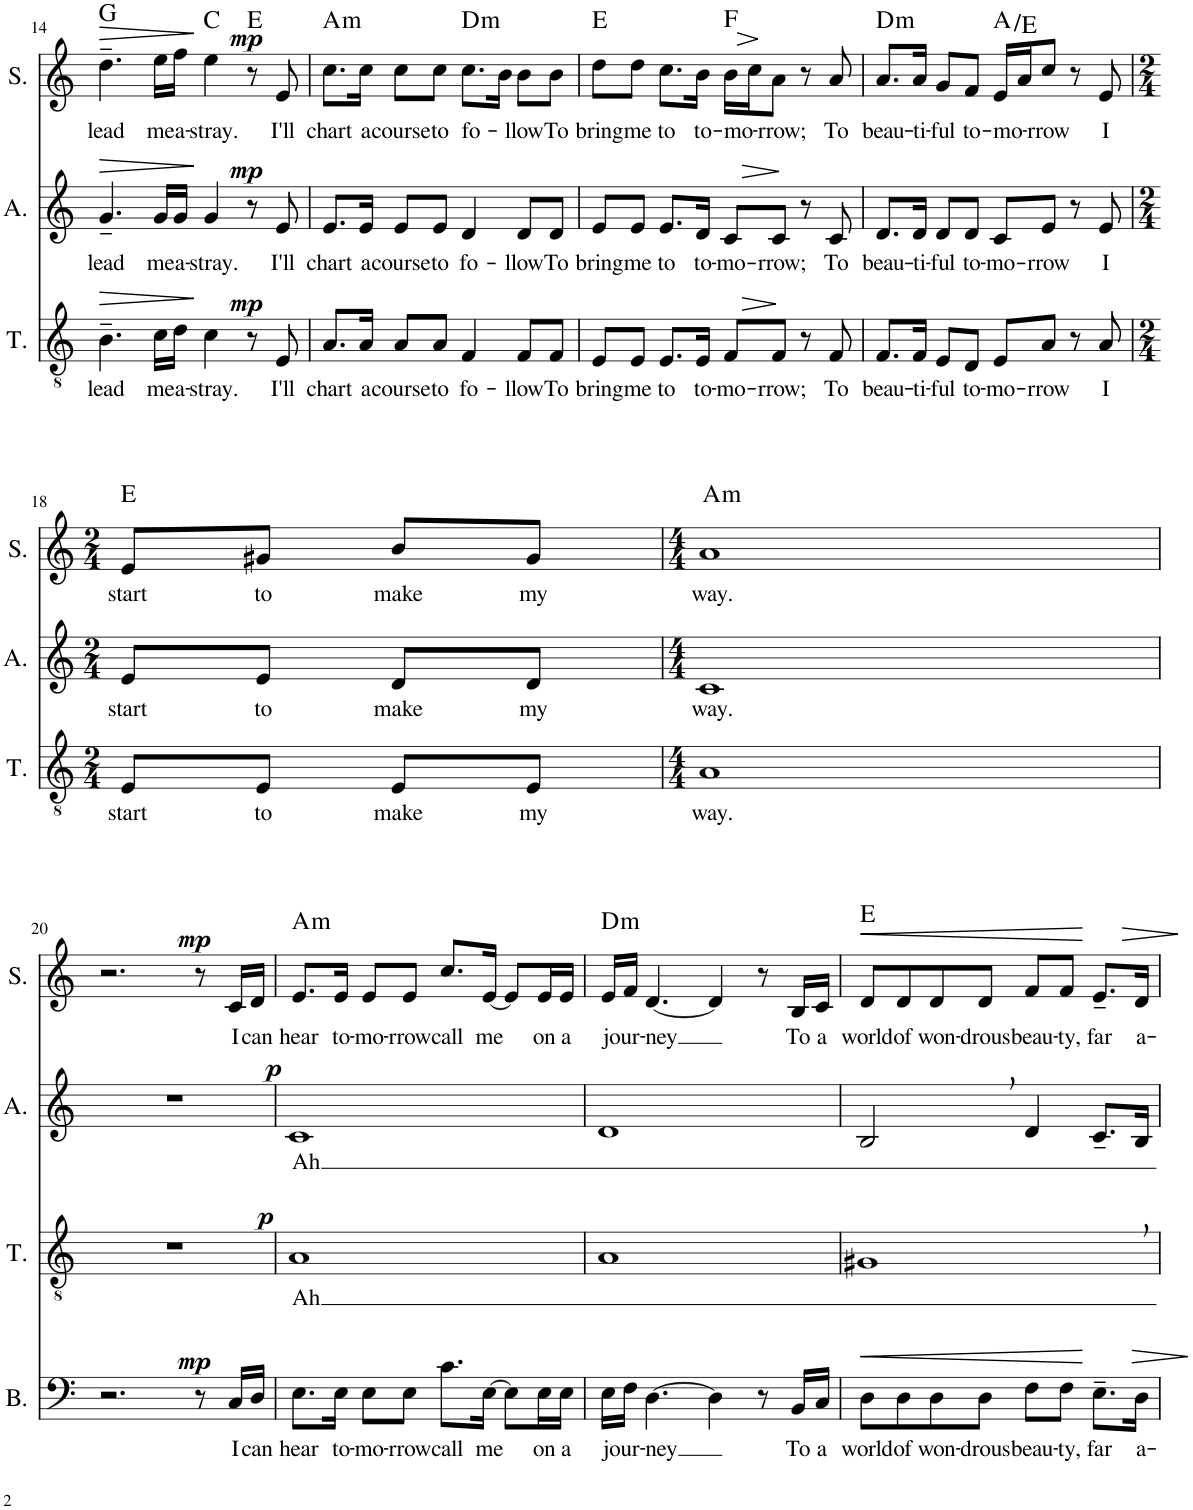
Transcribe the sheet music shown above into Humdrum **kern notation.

**kern	**text	**dynam	**kern	**text	**dynam	**kern	**text	**dynam	**kern	**text	**dynam	**harte
*part4	*part4	*part4	*part3	*part3	*part3	*part2	*part2	*part2	*part1	*part1	*part1	*part1
*staff4	*staff4	*staff4	*staff3	*staff3	*staff3	*staff2	*staff2	*staff2	*staff1	*staff1	*staff1	*
*I"Bass	*	*	*I"Tenor	*	*	*I"Alto	*	*	*I"Soprano	*	*	*
*I'B.	*	*	*I'T.	*	*	*I'A.	*	*	*I'S.	*	*	*
!!LO:PB:g=z
*clefF4	*	*	*clefGv2	*	*	*clefG2	*	*	*clefG2	*	*	*
*k[]	*	*	*k[]	*	*	*k[]	*	*	*k[]	*	*	*
*M4/4	*	*	*M4/4	*	*	*M4/4	*	*	*M4/4	*	*	*
=14	=14	=14	=14	=14	=14	=14	=14	=14	=14	=14	=14	=14
!	!	!	!	!LO:LY:b	!LO:HP:b	!	!LO:LY:b	!LO:HP:b	!	!LO:LY:b	!LO:HP:b	!
1r	.	.	4.B~\	lead	>	4.g~/	lead	>	4.dd~\	lead	>	G:maj
!	!	!	!	!LO:LY:b	!	!	!LO:LY:b	!	!	!LO:LY:b	!	!
.	.	.	16c\LL	me	.	16g/LL	me	.	16ee\LL	me	.	.
!	!	!	!	!LO:LY:b	!	!	!LO:LY:b	!	!	!LO:LY:b	!	!
.	.	.	16d\JJ	a-	.	16g/JJ	a-	.	16ff\JJ	a-	.	.
!	!	!	!	!LO:LY:b	!	!	!LO:LY:b	!	!	!LO:LY:b	!	!
.	.	.	4c\	-stray.	]	4g/	-stray.	]	4ee\	-stray.	]	C:maj
!	!	!	!	!	!LO:DY:a	!	!	!LO:DY:a	!	!	!LO:DY:a	!
.	.	.	8r	.	mp	8r	.	mp	8r	.	mp	E:maj
!	!	!	!	!LO:LY:b	!	!	!LO:LY:b	!	!	!LO:LY:b	!	!
.	.	.	8E/	I'll	.	8e/	I'll	.	8e/	I'll	.	.
=15	=15	=15	=15	=15	=15	=15	=15	=15	=15	=15	=15	=15
!	!	!	!	!LO:LY:b	!	!	!LO:LY:b	!	!	!LO:LY:b	!	!LO:H:kt=m
1r	.	.	8.A/L	chart	.	8.e/L	chart	.	8.cc\L	chart	.	A:min
!	!	!	!	!LO:LY:b	!	!	!LO:LY:b	!	!	!LO:LY:b	!	!
.	.	.	16A/Jk	a	.	16e/Jk	a	.	16cc\Jk	a	.	.
!	!	!	!	!LO:LY:b	!	!	!LO:LY:b	!	!	!LO:LY:b	!	!
.	.	.	8A/L	course	.	8e/L	course	.	8cc\L	course	.	.
!	!	!	!	!LO:LY:b	!	!	!LO:LY:b	!	!	!LO:LY:b	!	!
.	.	.	8A/J	to	.	8e/J	to	.	8cc\J	to	.	.
!	!	!	!	!LO:LY:b	!	!	!LO:LY:b	!	!	!LO:LY:b	!	!LO:H:kt=m
.	.	.	4F/	fo-	.	4d/	fo-	.	8.cc\L	fo-	.	D:min
.	.	.	.	.	.	.	.	.	16b\Jk	.	.	.
!	!	!	!	!LO:LY:b	!	!	!LO:LY:b	!	!	!LO:LY:b	!	!
.	.	.	8F/L	-llow	.	8d/L	-llow	.	8b\L	-llow	.	.
!	!	!	!	!LO:LY:b	!	!	!LO:LY:b	!	!	!LO:LY:b	!	!
.	.	.	8F/J	To	.	8d/J	To	.	8b\J	To	.	.
=16	=16	=16	=16	=16	=16	=16	=16	=16	=16	=16	=16	=16
!	!	!	!	!LO:LY:b	!	!	!LO:LY:b	!	!	!LO:LY:b	!	!
1r	.	.	8E/L	bring	.	8e/L	bring	.	8dd\L	bring	.	E:maj
!	!	!	!	!LO:LY:b	!	!	!LO:LY:b	!	!	!LO:LY:b	!	!
.	.	.	8E/J	me	.	8e/J	me	.	8dd\J	me	.	.
!	!	!	!	!LO:LY:b	!	!	!LO:LY:b	!	!	!LO:LY:b	!	!
.	.	.	8.E/L	to	.	8.e/L	to	.	8.cc\L	to	.	.
!	!	!	!	!LO:LY:b	!	!	!LO:LY:b	!	!	!LO:LY:b	!	!
.	.	.	16E/Jk	to-	.	16d/Jk	to-	.	16b\Jk	to-	.	.
!	!	!	!	!LO:LY:b	!LO:HP:b	!	!LO:LY:b	!LO:HP:b	!	!LO:LY:b	!LO:HP:b	!
.	.	.	8F/L	-mo-	>	8c/L	-mo-	>	16b\LL	-mo-	>	F:maj
.	.	.	.	.	.	.	.	.	16cc\J	.	.	.
!	!	!	!	!LO:LY:b	!	!	!LO:LY:b	!	!	!LO:LY:b	!	!
.	.	.	8F/J	-rrow;	.	8c/J	-rrow;	.	8a\J	-rrow;	.	.
.	.	.	8r	.	]	8r	.	]	8r	.	]	.
!	!	!	!	!LO:LY:b	!	!	!LO:LY:b	!	!	!LO:LY:b	!	!
.	.	.	8F/	To	.	8c/	To	.	8a/	To	.	.
=17	=17	=17	=17	=17	=17	=17	=17	=17	=17	=17	=17	=17
!	!	!	!	!LO:LY:b	!	!	!LO:LY:b	!	!	!LO:LY:b	!	!LO:H:kt=m
1r	.	.	8.F/L	beau-	.	8.d/L	beau-	.	8.a/L	beau-	.	D:min
!	!	!	!	!LO:LY:b	!	!	!LO:LY:b	!	!	!LO:LY:b	!	!
.	.	.	16F/Jk	-ti-	.	16d/Jk	-ti-	.	16a/Jk	-ti-	.	.
!	!	!	!	!LO:LY:b	!	!	!LO:LY:b	!	!	!LO:LY:b	!	!
.	.	.	8E/L	-ful	.	8d/L	-ful	.	8g/L	-ful	.	.
!	!	!	!	!LO:LY:b	!	!	!LO:LY:b	!	!	!LO:LY:b	!	!
.	.	.	8D/J	to-	.	8d/J	to-	.	8f/J	to-	.	.
!	!	!	!	!LO:LY:b	!	!	!LO:LY:b	!	!	!LO:LY:b	!	!
.	.	.	8E/L	-mo-	.	8c/L	-mo-	.	16e/LL	-mo-	.	A:maj/5
.	.	.	.	.	.	.	.	.	16a/J	.	.	.
!	!	!	!	!LO:LY:b	!	!	!LO:LY:b	!	!	!LO:LY:b	!	!
.	.	.	8A/J	-rrow	.	8e/J	-rrow	.	8cc/J	-rrow	.	.
.	.	.	8r	.	.	8r	.	.	8r	.	.	.
!	!	!	!	!LO:LY:b	!	!	!LO:LY:b	!	!	!LO:LY:b	!	!
.	.	.	8A/	I	.	8e/	I	.	8e/	I	.	.
!!LO:LB:g=z
=18	=18	=18	=18	=18	=18	=18	=18	=18	=18	=18	=18	=18
*M2/4	*	*	*M2/4	*	*	*M2/4	*	*	*M2/4	*	*	*
!	!	!	!	!LO:LY:b	!	!	!LO:LY:b	!	!	!LO:LY:b	!	!
2r	.	.	8E/L	start	.	8e/L	start	.	8e/L	start	.	E:maj
!	!	!	!	!LO:LY:b	!	!	!LO:LY:b	!	!	!LO:LY:b	!	!
.	.	.	8E/J	to	.	8e/J	to	.	8g#X/J	to	.	.
!	!	!	!	!LO:LY:b	!	!	!LO:LY:b	!	!	!LO:LY:b	!	!
.	.	.	8E/L	make	.	8d/L	make	.	8b/L	make	.	.
!	!	!	!	!LO:LY:b	!	!	!LO:LY:b	!	!	!LO:LY:b	!	!
.	.	.	8E/J	my	.	8d/J	my	.	8g#/J	my	.	.
=19	=19	=19	=19	=19	=19	=19	=19	=19	=19	=19	=19	=19
*M4/4	*	*	*M4/4	*	*	*M4/4	*	*	*M4/4	*	*	*
!	!	!	!	!LO:LY:b	!	!	!LO:LY:b	!	!	!LO:LY:b	!	!LO:H:kt=m
1r	.	.	1A	way.	.	1c	way.	.	1a	way.	.	A:min
!!LO:LB:g=z
=20	=20	=20	=20	=20	=20	=20	=20	=20	=20	=20	=20	=20
2.r	.	.	1r	.	.	1r	.	.	2.r	.	.	.
!	!	!LO:DY:a	!	!	!	!	!	!	!	!	!LO:DY:a	!
8r	.	mp	.	.	.	.	.	.	8r	.	mp	.
!	!LO:LY:b	!	!	!	!	!	!	!	!	!LO:LY:b	!	!
16C/LL	I	.	.	.	.	.	.	.	16c/LL	I	.	.
!	!LO:LY:b	!	!	!	!	!	!	!	!	!LO:LY:b	!	!
16D/JJ	can	.	.	.	.	.	.	.	16d/JJ	can	.	.
=21	=21	=21	=21	=21	=21	=21	=21	=21	=21	=21	=21	=21
!	!LO:LY:b	!	!	!LO:LY:b	!LO:DY:a	!	!LO:LY:b	!LO:DY:a	!	!LO:LY:b	!	!LO:H:kt=m
8.E\L	hear	.	1A	Ah	p	1c	Ah	p	8.e/L	hear	.	A:min
!	!LO:LY:b	!	!	!	!	!	!	!	!	!LO:LY:b	!	!
16E\Jk	to-	.	.	.	.	.	.	.	16e/Jk	to-	.	.
!	!LO:LY:b	!	!	!	!	!	!	!	!	!LO:LY:b	!	!
8E\L	-mo-	.	.	.	.	.	.	.	8e/L	-mo-	.	.
!	!LO:LY:b	!	!	!	!	!	!	!	!	!LO:LY:b	!	!
8E\J	-rrow	.	.	.	.	.	.	.	8e/J	-rrow	.	.
!	!LO:LY:b	!	!	!	!	!	!	!	!	!LO:LY:b	!	!
8.c\L	call	.	.	.	.	.	.	.	8.cc/L	call	.	.
!	!LO:LY:b	!	!	!	!	!	!	!	!	!LO:LY:b	!	!
[16E\Jk	me	.	.	.	.	.	.	.	[16e/Jk	me	.	.
8E\L]	.	.	.	.	.	.	.	.	8e/L]	.	.	.
!	!LO:LY:b	!	!	!	!	!	!	!	!	!LO:LY:b	!	!
16E\L	on	.	.	.	.	.	.	.	16e/L	on	.	.
!	!LO:LY:b	!	!	!	!	!	!	!	!	!LO:LY:b	!	!
16E\JJ	a	.	.	.	.	.	.	.	16e/JJ	a	.	.
=22	=22	=22	=22	=22	=22	=22	=22	=22	=22	=22	=22	=22
!	!LO:LY:b	!	!	!	!	!	!	!	!	!LO:LY:b	!	!LO:H:kt=m
16E\LL	jour-	.	1A	.	.	1d	.	.	16e/LL	jour-	.	D:min
16F\JJ	.	.	.	.	.	.	.	.	16f/JJ	.	.	.
!	!LO:LY:b	!	!	!	!	!	!	!	!	!LO:LY:b	!	!
[4.D\	-ney	.	.	.	.	.	.	.	[4.d/	-ney	.	.
4D\]	.	.	.	.	.	.	.	.	4d/]	.	.	.
8r	.	.	.	.	.	.	.	.	8r	.	.	.
!	!LO:LY:b	!	!	!	!	!	!	!	!	!LO:LY:b	!	!
16BB/LL	To	.	.	.	.	.	.	.	16B/LL	To	.	.
!	!LO:LY:b	!	!	!	!	!	!	!	!	!LO:LY:b	!	!
16C/JJ	a	.	.	.	.	.	.	.	16c/JJ	a	.	.
=23	=23	=23	=23	=23	=23	=23	=23	=23	=23	=23	=23	=23
!	!LO:LY:b	!LO:HP:b	!	!	!	!	!	!	!	!LO:LY:b	!LO:HP:b	!
8D\L	world	<	1G#X,	.	.	2B,/	.	.	8d/L	world	<	E:maj
!	!LO:LY:b	!	!	!	!	!	!	!	!	!LO:LY:b	!	!
8D\	of	.	.	.	.	.	.	.	8d/	of	.	.
!	!LO:LY:b	!	!	!	!	!	!	!	!	!LO:LY:b	!	!
8D\	won-	.	.	.	.	.	.	.	8d/	won-	.	.
!	!LO:LY:b	!	!	!	!	!	!	!	!	!LO:LY:b	!	!
8D\J	-drous	.	.	.	.	.	.	.	8d/J	-drous	.	.
!	!LO:LY:b	!	!	!	!	!	!	!	!	!LO:LY:b	!	!
8F\L	beau-	.	.	.	.	4d/	.	.	8f/L	beau-	.	.
!	!LO:LY:b	!	!	!	!	!	!	!	!	!LO:LY:b	!	!
8F\J	-ty,	.	.	.	.	.	.	.	8f/J	-ty,	.	.
!	!LO:LY:b	!LO:HP:n=1:b	!	!	!	!	!	!	!	!LO:LY:b	!LO:HP:n=1:b	!
8.E~\L	far	[ >	.	.	.	8.c~/L	.	.	8.e~/L	far	[ >	.
!	!LO:LY:b	!	!	!	!	!	!	!	!	!LO:LY:b	!	!
16D\Jk	a-	.	.	.	.	16B/Jk	.	.	16d/Jk	a-	.	.
.	.	]	.	.	.	.	.	.	.	.	]	.
=	=	=	=	=	=	=	=	=	=	=	=	=
*-	*-	*-	*-	*-	*-	*-	*-	*-	*-	*-	*-	*-
